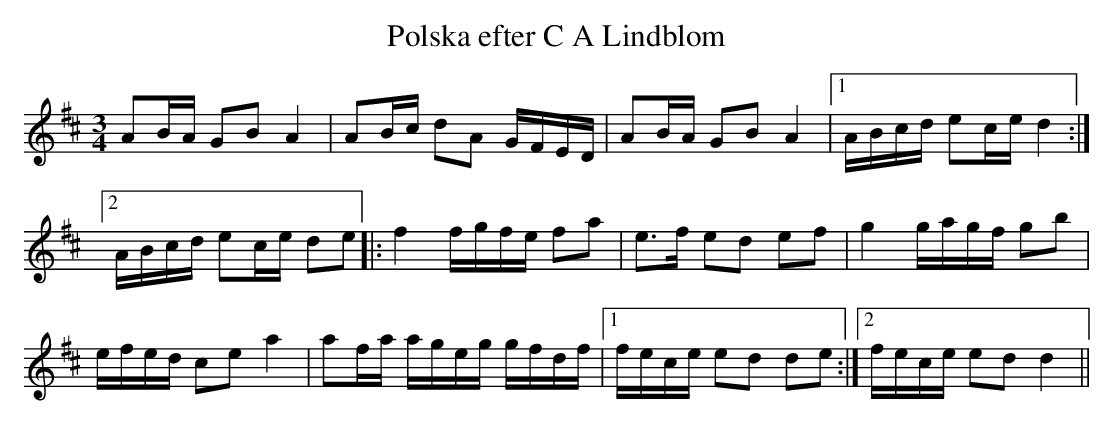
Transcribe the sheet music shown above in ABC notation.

X:1
T:Polska efter C A Lindblom
M:3/4
L:1/16
K:D
A2BA G2B2 A4 | A2Bc d2A2 GFED | A2BA G2B2 A4 |1 ABcd e2ce d4 :|
[2 ABcd e2ce d2e2 |: f4 fgfe f2a2 | e3f e2d2 e2f2 | g4 gagf g2b2 |
efed c2e2 a4 | a2fa ageg gfdf |1 fece e2d2 d2e2 :|2 fece e2d2 d4 ||
